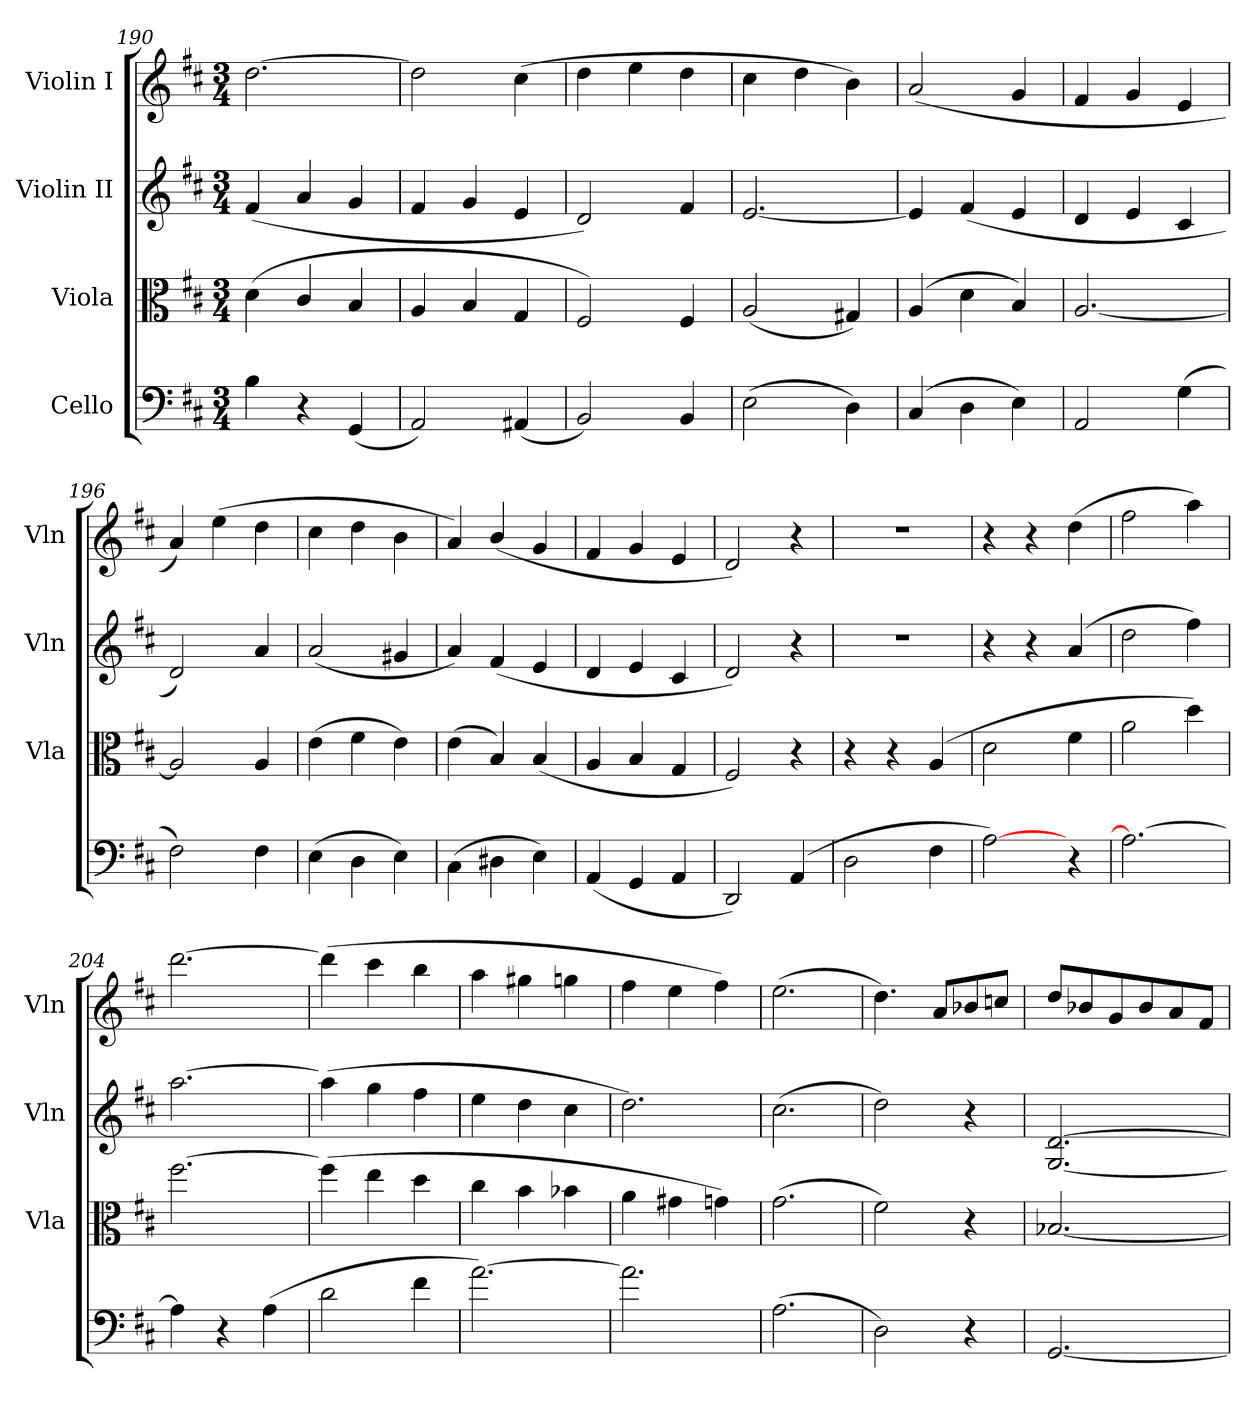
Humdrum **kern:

**kern	**kern	**kern	**kern
*part4	*part3	*part2	*part1
*staff4	*staff3	*staff2	*staff1
*I"Cello	*I"Viola	*I"Violin II	*I"Violin I
*	*I'Vla	*I'Vln	*I'Vln
*clefF4	*clefC3	*clefG2	*clefG2
*k[f#c#]	*k[f#c#]	*k[f#c#]	*k[f#c#]
*M3/4	*M3/4	*M3/4	*M3/4
=190	=190	=190	=190
4B\	(>4d\	(>4f#/	[2.dd\
4r	4c#/	4a/	.
(<4GG/	4B/	4g/	.
=191	=191	=191	=191
2AA/)	4A/	4f#/	2dd\]
.	4B/	4g/	.
(<4AA#X/	4G/	4e/	(>4cc#\
=192	=192	=192	=192
2BB/)	2F#/)	2d/)	4dd\
.	.	.	4ee\
4BB/	4F#/	4f#/	4dd\
=193	=193	=193	=193
(>2E\	(<2A/	[2.e/	4cc#\
.	.	.	4dd\
4D\)	4G#X/)	.	4b\)
=194	=194	=194	=194
(>4C#/	(>4A/	4e/]	(>2a/
4D\	4d\	(>4f#/	.
4E\)	4B/)	4e/	4g/
=195	=195	=195	=195
2AA/	[2.A/	4d/	4f#/
.	.	4e/	4g/
(>4G\	.	4c#/	4e/
=196	=196	=196	=196
2F#\)	2A/]	2d/)	4a/)
.	.	.	(>4ee\
4F#\	4A/	4a/	4dd\
=197	=197	=197	=197
(>4E\	(>4e\	(<2a/	4cc#\
4D\	4f#\	.	4dd\
4E\)	4e\)	4g#X/	4b\
=198	=198	=198	=198
(>4C#\	(>4e\	4a/)	4a/)
4D#X\	4B/)	(>4f#/	(>4b/
4E\)	(>4B/	4e/	4g/
=199	=199	=199	=199
(<4AA/	4A/	4d/	4f#/
4GG/	4B/	4e/	4g/
4AA/	4G/	4c#/	4e/
=200	=200	=200	=200
2DD/)	2F#/)	2d/)	2d/)
(>4AA/	4r	4r	4r
=201	=201	=201	=201
2D\	4r	2.r	2.r
.	4r	.	.
4F#\	(>4A/	.	.
=202	=202	=202	=202
[2A\)	2d\	4r	4r
.	.	4r	4r
4r	4f#\	(>4a/	(>4dd\
=203	=203	=203	=203
2.A\_	2a\	2dd\	2ff#\
.	4dd\)	4ff#\)	4aa\)
=204	=204	=204	=204
4A\]	[2.ff#\	[2.aa\	[2.ddd\
4r	.	.	.
(>4A\	.	.	.
=205	=205	=205	=205
2d\	(>4ff#\]	(>4aa\]	(>4ddd\]
.	4ee\	4gg\	4ccc#\
4f#\	4dd\	4ff#\	4bb\
=206	=206	=206	=206
[2.a\)	4cc#\	4ee\	4aa\
.	4b\	4dd\	4gg#X\
.	4b-X\	4cc#\	4ggn\
=207	=207	=207	=207
2.a\]	4a\	2.dd\)	4ff#\
.	4g#X\	.	4ee\
.	4gn\)	.	4ff#\)
=208	=208	=208	=208
(>2.A\	(>2.g\	(>2.cc#\	(>2.ee\
=209	=209	=209	=209
2D\)	2f#\)	2dd\)	4.dd\)
.	.	.	8a/L
4r	4r	4r	8b-X/
.	.	.	8ccn/J
!!LO:LB:g=z
=210	=210	=210	=210
[2.GG/	[2.B-X/	[2.G/ [2.d/	8dd/L
.	.	.	8b-X/
.	.	.	8g/
.	.	.	8b-/
.	.	.	8a/
.	.	.	8f#/J
=	=	=	=
*-	*-	*-	*-
